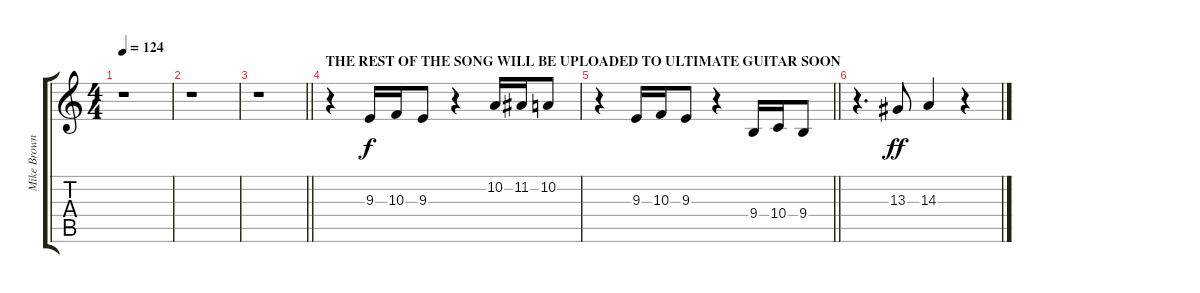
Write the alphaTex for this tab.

\track ("Mike Brown" "Mike Brown") {instrument altosax}
\staff {score tabs}
\tuning (E4 B3 G3 D3 A2 E2) {hide}
\ts (4 4)
\tempo 124
\clef g2
\ks c
r.1{dy f} |
r.1 |
\barLineRight lightlight
r.1 |
\section ("" "THE REST OF THE SONG WILL BE UPLOADED TO ULTIMATE GUITAR SOON")
r.4 9.3.16 10.3.16 9.3.8 r.4 10.2.16 11.2.16 10.2.8 |
\barLineRight lightlight
r.4 9.3.16 10.3.16 9.3.8 r.4 9.4.16 10.4.16 9.4.8 |
\section ("" "")
r.4{d} 13.3.8{dy ff} 14.3.4 r.4
